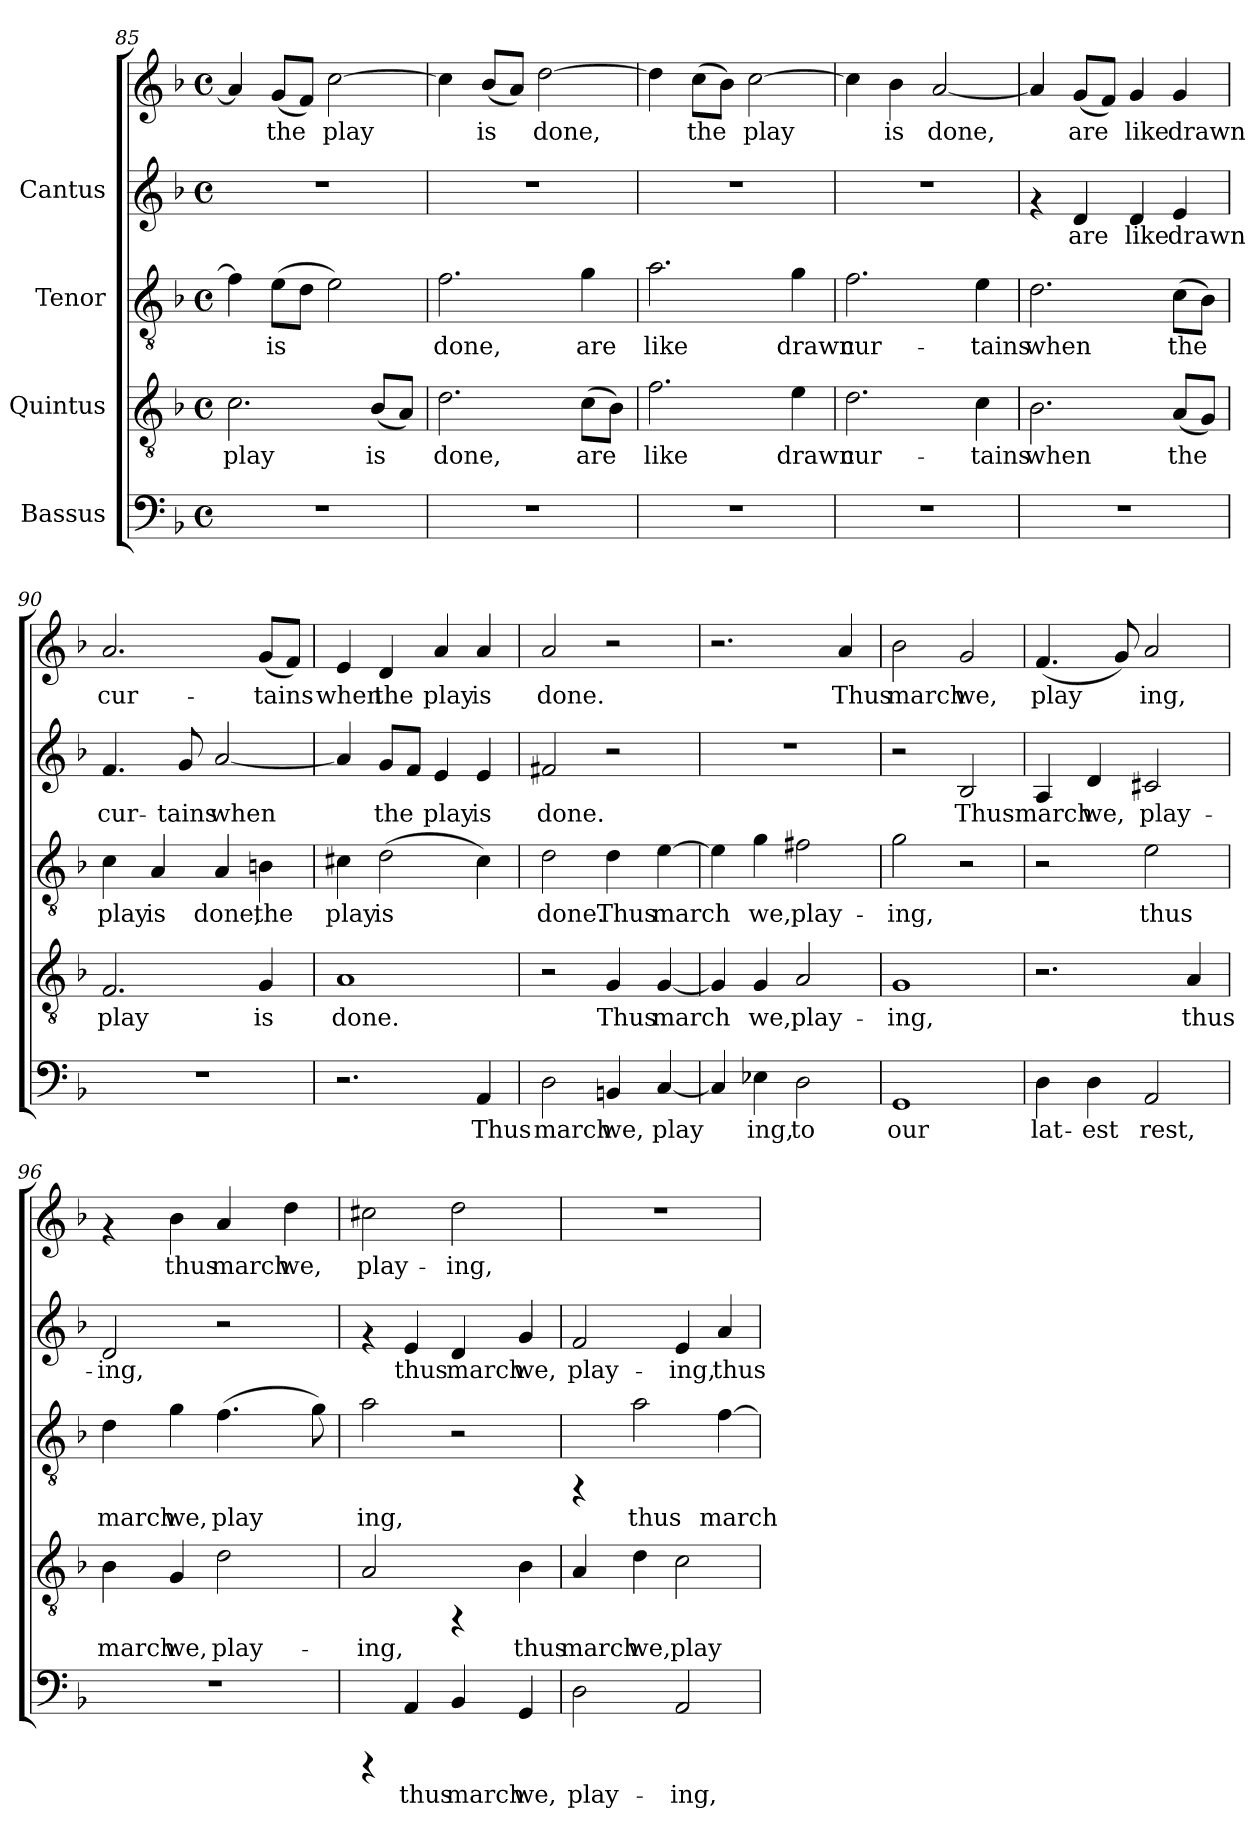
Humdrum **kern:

**kern	**text	**kern	**text	**kern	**text	**kern	**text	**kern	**text
*part4	*part4	*part3	*part3	*part2	*part2	*part1	*part1	*part1	*part1
*staff5	*staff5	*staff4	*staff4	*staff3	*staff3	*staff2	*staff2	*staff1	*staff1
*I"Bassus	*	*I"Quintus	*	*I"Tenor	*	*I"Cantus	*	*	*
!!LO:LB:g=z
*clefF4	*	*clefGv2	*	*clefGv2	*	*clefG2	*	*clefG2	*
*k[b-]	*	*k[b-]	*	*k[b-]	*	*k[b-]	*	*k[b-]	*
*F:	*	*F:	*	*F:	*	*F:	*	*F:	*
*M4/4	*	*M4/4	*	*M4/4	*	*M4/4	*	*M4/4	*
*met(c)	*	*met(c)	*	*met(c)	*	*met(c)	*	*met(c)	*
=85	=85	=85	=85	=85	=85	=85	=85	=85	=85
!	!	!	!LO:LY:b:cj	!	!LO:LY:b:cj	!	!	!	!LO:LY:b:cj
1r	.	2.c\	play	4f\]	.	1r	.	4a/]	.
!	!	!	!	!	!LO:LY:b:cj	!	!	!	!LO:LY:b:cj
.	.	.	.	(>8e\L	is	.	.	(<8g/L	the
!	!	!	!	!	!LO:LY:b:cj	!	!	!	!LO:LY:b:cj
.	.	.	.	8d\J	.	.	.	8f/J)	.
!	!	!	!	!	!LO:LY:b:cj	!	!	!	!LO:LY:b:cj
.	.	.	.	2e\)	.	.	.	[>2cc\	play
!	!	!	!LO:LY:b:cj	!	!	!	!	!	!
.	.	(<8B-/L	is	.	.	.	.	.	.
!	!	!	!LO:LY:b:cj	!	!	!	!	!	!
.	.	8A/J)	.	.	.	.	.	.	.
=86	=86	=86	=86	=86	=86	=86	=86	=86	=86
!	!	!	!LO:LY:b:cj	!	!LO:LY:b:cj	!	!	!	!LO:LY:b:cj
1r	.	2.d\	done,	2.f\	done,	1r	.	4cc\]	.
!	!	!	!	!	!	!	!	!	!LO:LY:b:cj
.	.	.	.	.	.	.	.	(<8b-/L	is
!	!	!	!	!	!	!	!	!	!LO:LY:b:cj
.	.	.	.	.	.	.	.	8a/J)	.
!	!	!	!	!	!	!	!	!	!LO:LY:b:cj
.	.	.	.	.	.	.	.	[>2dd\	done,
!	!	!	!LO:LY:b:cj	!	!LO:LY:b:cj	!	!	!	!
.	.	(>8c\L	are	4g\	are	.	.	.	.
!	!	!	!LO:LY:b:cj	!	!	!	!	!	!
.	.	8B-\J)	.	.	.	.	.	.	.
=87	=87	=87	=87	=87	=87	=87	=87	=87	=87
!	!	!	!LO:LY:b:cj	!	!LO:LY:b:cj	!	!	!	!LO:LY:b:cj
1r	.	2.f\	like	2.a\	like	1r	.	4dd\]	.
!	!	!	!	!	!	!	!	!	!LO:LY:b:cj
.	.	.	.	.	.	.	.	(>8cc\L	the
!	!	!	!	!	!	!	!	!	!LO:LY:b:cj
.	.	.	.	.	.	.	.	8b-\J)	.
!	!	!	!	!	!	!	!	!	!LO:LY:b:cj
.	.	.	.	.	.	.	.	[>2cc\	play
!	!	!	!LO:LY:b:cj	!	!LO:LY:b:cj	!	!	!	!
.	.	4e\	drawn	4g\	drawn	.	.	.	.
=88	=88	=88	=88	=88	=88	=88	=88	=88	=88
!	!	!	!LO:LY:b:cj	!	!LO:LY:b:cj	!	!	!	!LO:LY:b:cj
1r	.	2.d\	cur-	2.f\	cur-	1r	.	4cc\]	.
!	!	!	!	!	!	!	!	!	!LO:LY:b:cj
.	.	.	.	.	.	.	.	4b-\	is
!	!	!	!	!	!	!	!	!	!LO:LY:b:cj
.	.	.	.	.	.	.	.	[<2a/	done,
!	!	!	!LO:LY:b:cj	!	!LO:LY:b:cj	!	!	!	!
.	.	4c\	-tains	4e\	-tains	.	.	.	.
=89	=89	=89	=89	=89	=89	=89	=89	=89	=89
!	!	!	!LO:LY:b:cj	!	!LO:LY:b:cj	!	!	!	!LO:LY:b:cj
1r	.	2.B-\	when	2.d\	when	4rf	.	4a/]	.
!	!	!	!	!	!	!	!LO:LY:b:cj	!	!LO:LY:b:cj
.	.	.	.	.	.	4d/	are	(<8g/L	are
!	!	!	!	!	!	!	!	!	!LO:LY:b:cj
.	.	.	.	.	.	.	.	8f/J)	.
!	!	!	!	!	!	!	!LO:LY:b:cj	!	!LO:LY:b:cj
.	.	.	.	.	.	4d/	like	4g/	like
!	!	!	!LO:LY:b:cj	!	!LO:LY:b:cj	!	!LO:LY:b:cj	!	!LO:LY:b:cj
.	.	(<8A/L	the	(>8c\L	the	4e/	drawn	4g/	drawn
!	!	!	!LO:LY:b:cj	!	!LO:LY:b:cj	!	!	!	!
.	.	8G/J)	.	8B-\J)	.	.	.	.	.
!!LO:LB:g=z
=90	=90	=90	=90	=90	=90	=90	=90	=90	=90
!	!	!	!LO:LY:b:cj	!	!LO:LY:b:cj	!	!LO:LY:b:cj	!	!LO:LY:b:cj
1r	.	2.F/	play	4c\	play	4.f/	cur-	2.a/	cur-
!	!	!	!	!	!LO:LY:b:cj	!	!	!	!
.	.	.	.	4A/	is	.	.	.	.
!	!	!	!	!	!	!	!LO:LY:b:cj	!	!
.	.	.	.	.	.	8g/	-tains	.	.
!	!	!	!	!	!LO:LY:b:cj	!	!LO:LY:b:cj	!	!
.	.	.	.	4A/	done,	[<2a/	when	.	.
!	!	!	!LO:LY:b:cj	!	!LO:LY:b:cj	!	!	!	!LO:LY:b:cj
.	.	4G/	is	4Bn\	the	.	.	(<8g/L	-tains
!	!	!	!	!	!	!	!	!	!LO:LY:b:cj
.	.	.	.	.	.	.	.	8f/J)	.
=91	=91	=91	=91	=91	=91	=91	=91	=91	=91
!	!	!	!LO:LY:b:cj	!	!LO:LY:b:cj	!	!LO:LY:b:cj	!	!LO:LY:b:cj
2.r	.	1A	done.	4c#X\	play	4a/]	.	4e/	when
!	!	!	!	!	!LO:LY:b:cj	!	!LO:LY:b:cj	!	!LO:LY:b:cj
.	.	.	.	(>2d\	is	8g/L	the	4d/	the
!	!	!	!	!	!	!	!LO:LY:b:cj	!	!
.	.	.	.	.	.	8f/J	.	.	.
!	!	!	!	!	!	!	!LO:LY:b:cj	!	!LO:LY:b:cj
.	.	.	.	.	.	4e/	play	4a/	play
!	!LO:LY:b:cj	!	!	!	!LO:LY:b:cj	!	!LO:LY:b:cj	!	!LO:LY:b:cj
4AA/	Thus	.	.	4c#\)	.	4e/	is	4a/	is
=92	=92	=92	=92	=92	=92	=92	=92	=92	=92
!	!LO:LY:b:cj	!	!	!	!LO:LY:b:cj	!	!LO:LY:b:cj	!	!LO:LY:b:cj
2D\	march	2r	.	2d\	done.	2f#X/	done.	2a/	done.
!	!LO:LY:b:cj	!	!LO:LY:b:cj	!	!LO:LY:b:cj	!	!	!	!
4BBn/	we,	4G/	Thus	4d\	Thus	2r	.	2r	.
!	!LO:LY:b:cj	!	!LO:LY:b:cj	!	!LO:LY:b:cj	!	!	!	!
[<4C/	play-	[<4G/	march	[>4e\	march	.	.	.	.
=93	=93	=93	=93	=93	=93	=93	=93	=93	=93
!	!LO:LY:b:cj	!	!LO:LY:b:cj	!	!LO:LY:b:cj	!	!	!	!
4C/]	-	4G/]	.	4e\]	.	1r	.	2.r	.
!	!LO:LY:b:cj	!	!LO:LY:b:cj	!	!LO:LY:b:cj	!	!	!	!
4E-X\	ing,	4G/	we,	4g\	we,	.	.	.	.
!	!LO:LY:b:cj	!	!LO:LY:b:cj	!	!LO:LY:b:cj	!	!	!	!
2D\	to	2A/	play-	2f#X\	play-	.	.	.	.
!	!	!	!	!	!	!	!	!	!LO:LY:b:cj
.	.	.	.	.	.	.	.	4a/	Thus
=94	=94	=94	=94	=94	=94	=94	=94	=94	=94
!	!LO:LY:b:cj	!	!LO:LY:b:cj	!	!LO:LY:b:cj	!	!	!	!LO:LY:b:cj
1GG	our	1G	-ing,	2g\	-ing,	2r	.	2b-\	march
!	!	!	!	!	!	!	!LO:LY:b:cj	!	!LO:LY:b:cj
.	.	.	.	2r	.	2B-/	Thus	2g/	we,
!!LO:PB:g=z
=95	=95	=95	=95	=95	=95	=95	=95	=95	=95
!	!LO:LY:b:cj	!	!	!	!	!	!LO:LY:b:cj	!	!LO:LY:b:cj
4D\	lat-	2.r	.	2r	.	4A/	march	(<4.f/	play-
!	!LO:LY:b:cj	!	!	!	!	!	!LO:LY:b:cj	!	!
4D\	-est	.	.	.	.	4d/	we,	.	.
!	!	!	!	!	!	!	!	!	!LO:LY:b:cj
.	.	.	.	.	.	.	.	8g/)	-
!	!LO:LY:b:cj	!	!	!	!LO:LY:b:cj	!	!LO:LY:b:cj	!	!LO:LY:b:cj
2AA/	rest,	.	.	2e\	thus	2c#X/	play-	2a/	ing,
!	!	!	!LO:LY:b:cj	!	!	!	!	!	!
.	.	4A/	thus	.	.	.	.	.	.
=96	=96	=96	=96	=96	=96	=96	=96	=96	=96
!	!	!	!LO:LY:b:cj	!	!LO:LY:b:cj	!	!LO:LY:b:cj	!	!
1r	.	4B-\	march	4d\	march	2d/	ing,	4rf	.
!	!	!	!LO:LY:b:cj	!	!LO:LY:b:cj	!	!	!	!LO:LY:b:cj
.	.	4G/	we,	4g\	we,	.	.	4b-\	-thus
!	!	!	!LO:LY:b:cj	!	!LO:LY:b:cj	!	!	!	!LO:LY:b:cj
.	.	2d\	play-	(>4.f\	play-	2r	.	4a/	march
!	!	!	!	!	!	!	!	!	!LO:LY:b:cj
.	.	.	.	.	.	.	.	4dd\	we,
!	!	!	!	!	!LO:LY:b:cj	!	!	!	!
.	.	.	.	8g\)	--	.	.	.	.
=97	=97	=97	=97	=97	=97	=97	=97	=97	=97
!	!	!	!LO:LY:b:cj	!	!LO:LY:b:cj	!	!	!	!LO:LY:b:cj
4rCCC	.	2A/	-ing,	2a\	-ing,	4rf	.	2cc#X\	play-
!	!LO:LY:b:cj	!	!	!	!	!	!LO:LY:b:cj	!	!
4AA/	thus	.	.	.	.	4e/	thus	.	.
!	!LO:LY:b:cj	!	!	!	!	!	!LO:LY:b:cj	!	!LO:LY:b:cj
4BB-/	march	4rFF	.	2r	.	4d/	march	2dd\	-ing,
!	!LO:LY:b:cj	!	!LO:LY:b:cj	!	!	!	!LO:LY:b:cj	!	!
4GG/	we,	4B-\	thus	.	.	4g/	we,	.	.
=98	=98	=98	=98	=98	=98	=98	=98	=98	=98
!	!LO:LY:b:cj	!	!LO:LY:b:cj	!	!	!	!LO:LY:b:cj	!	!
2D\	play-	4A/	march	4rFF	.	2f/	play-	1r	.
!	!	!	!LO:LY:b:cj	!	!LO:LY:b:cj	!	!	!	!
.	.	4d\	we,	2a\	thus	.	.	.	.
!	!LO:LY:b:cj	!	!LO:LY:b:cj	!	!	!	!LO:LY:b:cj	!	!
2AA/	-ing,	2c\	play-	.	.	4e/	-ing,	.	.
!	!	!	!	!	!LO:LY:b:cj	!	!LO:LY:b:cj	!	!
.	.	.	.	[>4f\	march	4a/	thus	.	.
=	=	=	=	=	=	=	=	=	=
*-	*-	*-	*-	*-	*-	*-	*-	*-	*-
